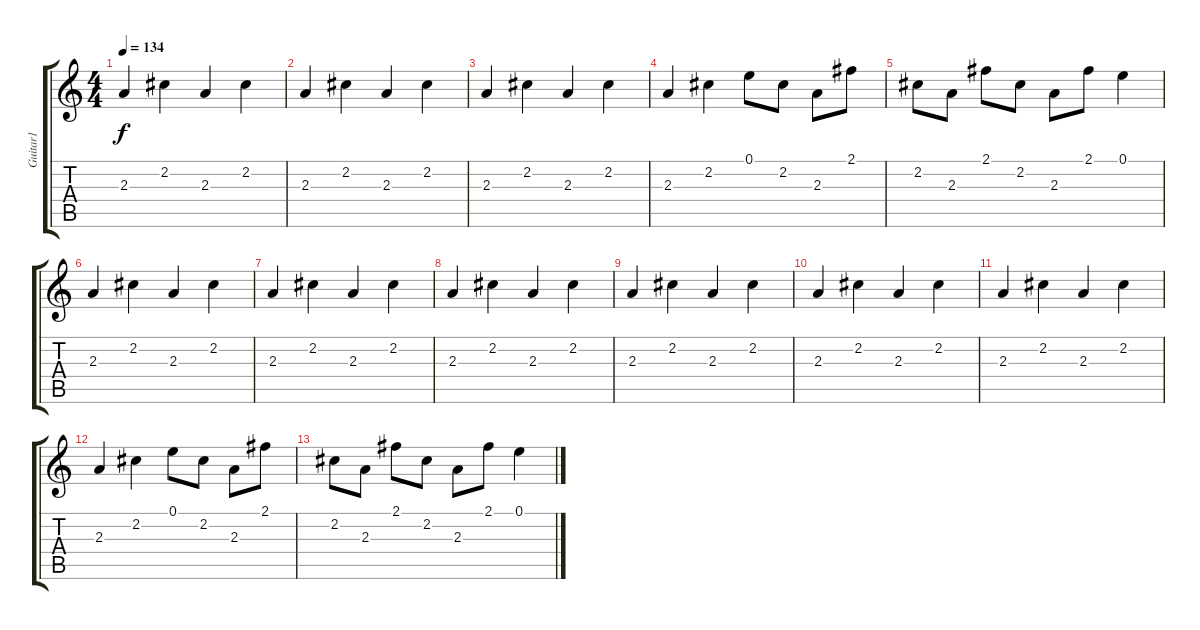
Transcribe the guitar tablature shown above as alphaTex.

\track ("Guitar1" "Guitar1") {instrument acousticguitarsteel}
\staff {score tabs}
\tuning (E4 B3 G3 D3 A2 E2) {hide}
\ts (4 4)
\tempo 134
\clef g2
\ks c
2.3.4{dy f} 2.2.4 2.3.4 2.2.4 |
2.3.4 2.2.4 2.3.4 2.2.4 |
2.3.4 2.2.4 2.3.4 2.2.4 |
2.3.4 2.2.4 0.1.8 2.2.8 2.3.8 2.1.8 |
2.2.8 2.3.8 2.1.8 2.2.8 2.3.8 2.1.8 0.1.4 |
2.3.4 2.2.4 2.3.4 2.2.4 |
2.3.4 2.2.4 2.3.4 2.2.4 |
2.3.4 2.2.4 2.3.4 2.2.4 |
2.3.4 2.2.4 2.3.4 2.2.4 |
2.3.4 2.2.4 2.3.4 2.2.4 |
2.3.4 2.2.4 2.3.4 2.2.4 |
2.3.4 2.2.4 0.1.8 2.2.8 2.3.8 2.1.8 |
2.2.8 2.3.8 2.1.8 2.2.8 2.3.8 2.1.8 0.1.4
